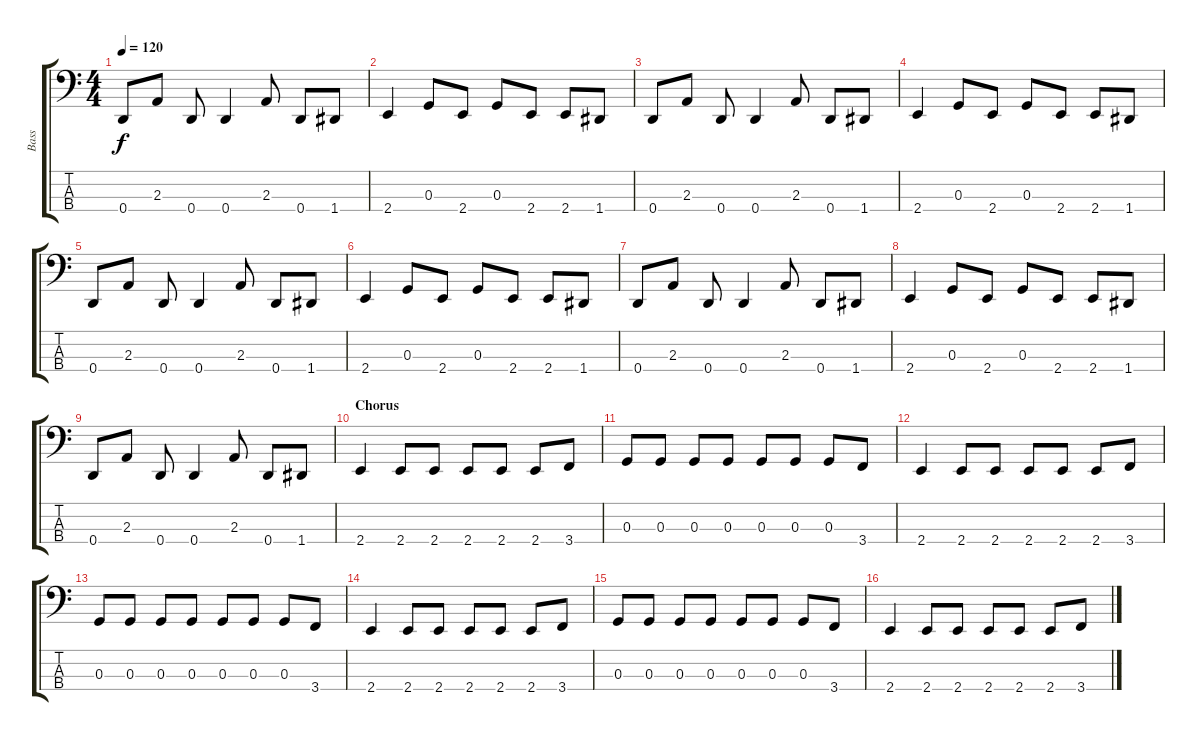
\track ("Bass" "Bass") {instrument electricbasspick}
\staff {score tabs}
\tuning (F2 C2 G1 D1) {hide}
\ts (4 4)
\tempo 120
\clef f4
\ks c
0.4.8{dy f} 2.3.8 0.4.8 0.4.4 2.3.8 0.4.8 1.4.8 |
2.4.4 0.3.8 2.4.8 0.3.8 2.4.8 2.4.8 1.4.8 |
0.4.8 2.3.8 0.4.8 0.4.4 2.3.8 0.4.8 1.4.8 |
2.4.4 0.3.8 2.4.8 0.3.8 2.4.8 2.4.8 1.4.8 |
0.4.8 2.3.8 0.4.8 0.4.4 2.3.8 0.4.8 1.4.8 |
2.4.4 0.3.8 2.4.8 0.3.8 2.4.8 2.4.8 1.4.8 |
0.4.8 2.3.8 0.4.8 0.4.4 2.3.8 0.4.8 1.4.8 |
2.4.4 0.3.8 2.4.8 0.3.8 2.4.8 2.4.8 1.4.8 |
0.4.8 2.3.8 0.4.8 0.4.4 2.3.8 0.4.8 1.4.8 |
\section ("" "Chorus")
2.4.4 2.4.8 2.4.8 2.4.8 2.4.8 2.4.8 3.4.8 |
0.3.8 0.3.8 0.3.8 0.3.8 0.3.8 0.3.8 0.3.8 3.4.8 |
2.4.4 2.4.8 2.4.8 2.4.8 2.4.8 2.4.8 3.4.8 |
0.3.8 0.3.8 0.3.8 0.3.8 0.3.8 0.3.8 0.3.8 3.4.8 |
2.4.4 2.4.8 2.4.8 2.4.8 2.4.8 2.4.8 3.4.8 |
0.3.8 0.3.8 0.3.8 0.3.8 0.3.8 0.3.8 0.3.8 3.4.8 |
2.4.4 2.4.8 2.4.8 2.4.8 2.4.8 2.4.8 3.4.8
